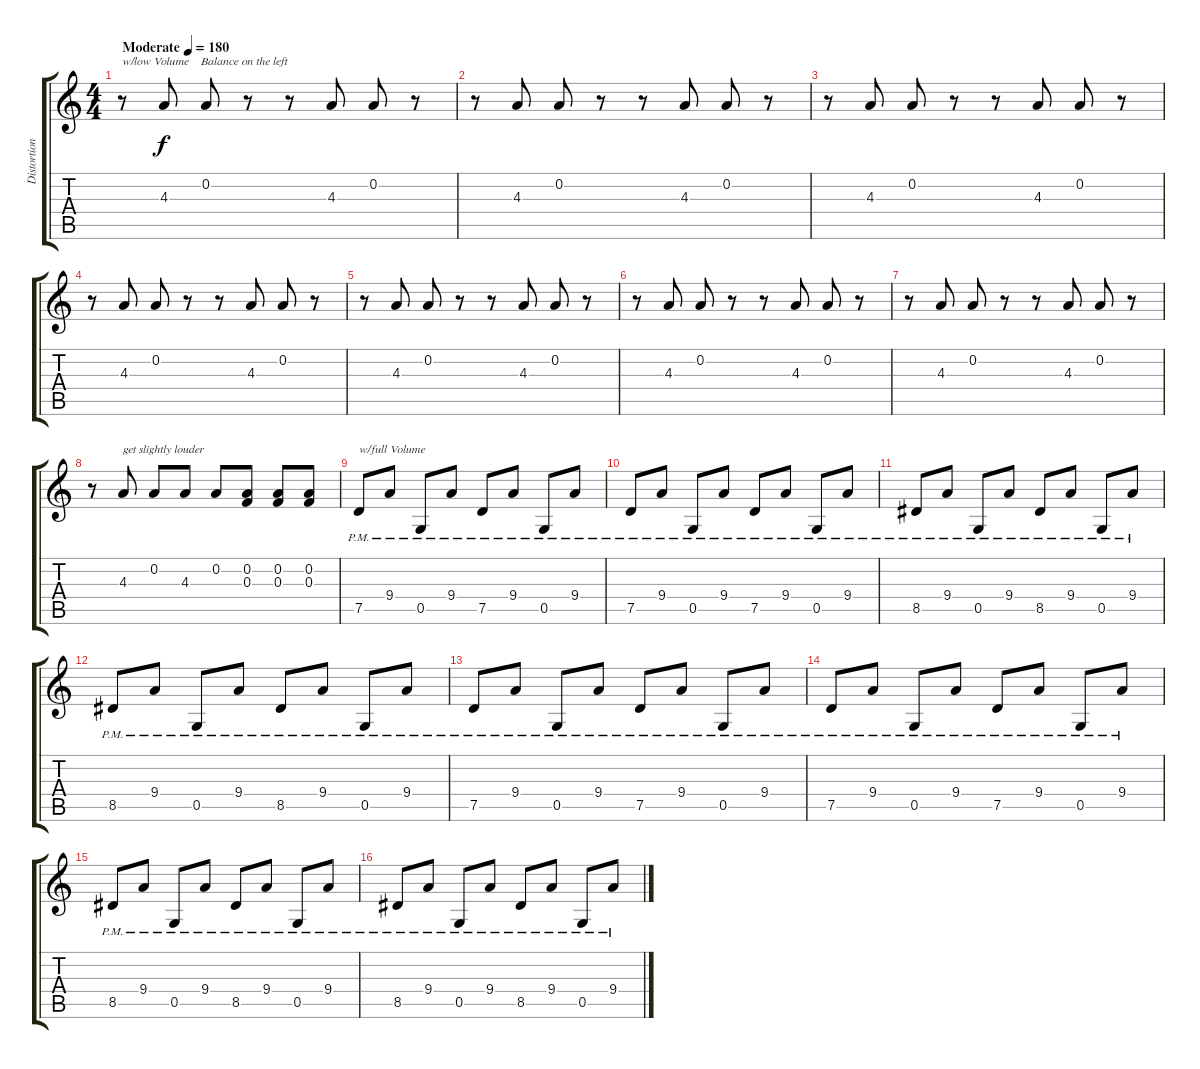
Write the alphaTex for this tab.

\track ("Distortion (Daron)" "Distortion") {instrument distortionguitar}
\staff {score tabs}
\tuning (D4 A3 F3 C3 G2 C2) {hide}
\ts (4 4)
\tempo (180 "Moderate")
\clef g2
\ks c
r.8{txt "w/low Volume    Balance on the left" dy f volume 3 balance 3 instrument distortionguitar} 4.3.8 0.2.8 r.8 r.8 4.3.8 0.2.8 r.8 |
r.8 4.3.8 0.2.8 r.8 r.8 4.3.8 0.2.8 r.8 |
r.8 4.3.8 0.2.8 r.8 r.8 4.3.8 0.2.8 r.8 |
r.8 4.3.8 0.2.8 r.8 r.8 4.3.8 0.2.8 r.8 |
r.8{volume 3} 4.3.8 0.2.8 r.8 r.8 4.3.8 0.2.8 r.8 |
r.8 4.3.8 0.2.8 r.8 r.8 4.3.8 0.2.8 r.8 |
r.8 4.3.8 0.2.8 r.8 r.8 4.3.8 0.2.8 r.8 |
r.8 4.3.8{txt "get slightly louder" volume 8 balance 8} 0.2.8 4.3.8 0.2.8 (0.2 0.3).8 (0.2 0.3).8 (0.2 0.3).8 |
7.5{pm}.8{txt "w/full Volume" volume 13} 9.4{pm}.8 0.5{pm}.8 9.4{pm}.8 7.5{pm}.8 9.4{pm}.8 0.5{pm}.8 9.4{pm}.8 |
7.5{pm}.8 9.4{pm}.8 0.5{pm}.8 9.4{pm}.8 7.5{pm}.8 9.4{pm}.8 0.5{pm}.8 9.4{pm}.8 |
8.5{pm}.8 9.4{pm}.8 0.5{pm}.8 9.4{pm}.8 8.5{pm}.8 9.4{pm}.8 0.5{pm}.8 9.4{pm}.8 |
8.5{pm}.8 9.4{pm}.8 0.5{pm}.8 9.4{pm}.8 8.5{pm}.8 9.4{pm}.8 0.5{pm}.8 9.4{pm}.8 |
7.5{pm}.8 9.4{pm}.8 0.5{pm}.8 9.4{pm}.8 7.5{pm}.8 9.4{pm}.8 0.5{pm}.8 9.4{pm}.8 |
7.5{pm}.8 9.4{pm}.8 0.5{pm}.8 9.4{pm}.8 7.5{pm}.8 9.4{pm}.8 0.5{pm}.8 9.4{pm}.8 |
8.5{pm}.8 9.4{pm}.8 0.5{pm}.8 9.4{pm}.8 8.5{pm}.8 9.4{pm}.8 0.5{pm}.8 9.4{pm}.8 |
8.5{pm}.8 9.4{pm}.8 0.5{pm}.8 9.4{pm}.8 8.5{pm}.8 9.4{pm}.8 0.5{pm}.8 9.4{pm}.8
